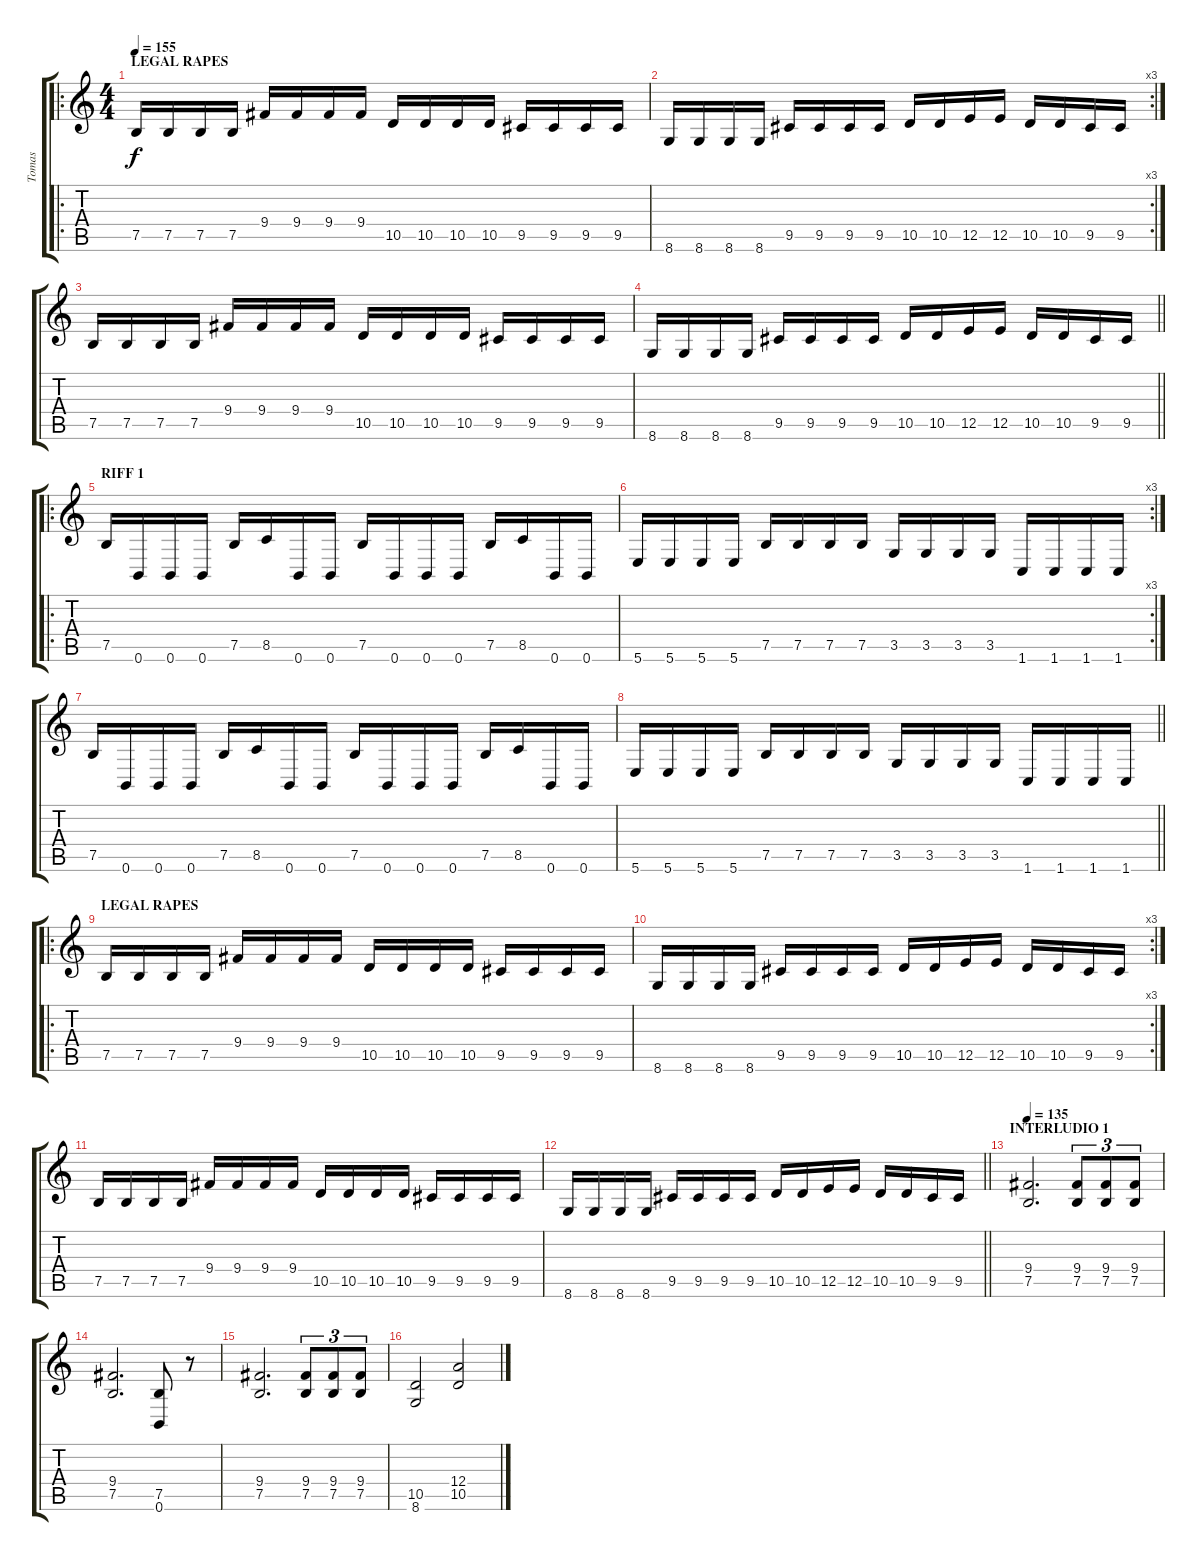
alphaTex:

\track ("Tomas" "Tomas") {instrument overdrivenguitar}
\staff {score tabs}
\tuning (B3 Gb3 D3 A2 E2 B1) {hide}
\ro
\ts (4 4)
\section ("" "LEGAL RAPES")
\tempo 155
\clef g2
\ks c
7.5.16{dy f} 7.5.16 7.5.16 7.5.16 9.4.16 9.4.16 9.4.16 9.4.16 10.5.16 10.5.16 10.5.16 10.5.16 9.5.16 9.5.16 9.5.16 9.5.16 |
\rc 3
8.6.16 8.6.16 8.6.16 8.6.16 9.5.16 9.5.16 9.5.16 9.5.16 10.5.16 10.5.16 12.5.16 12.5.16 10.5.16 10.5.16 9.5.16 9.5.16 |
7.5.16 7.5.16 7.5.16 7.5.16 9.4.16 9.4.16 9.4.16 9.4.16 10.5.16 10.5.16 10.5.16 10.5.16 9.5.16 9.5.16 9.5.16 9.5.16 |
\barLineRight lightlight
8.6.16 8.6.16 8.6.16 8.6.16 9.5.16 9.5.16 9.5.16 9.5.16 10.5.16 10.5.16 12.5.16 12.5.16 10.5.16 10.5.16 9.5.16 9.5.16 |
\ro
\section ("" "RIFF 1")
7.5.16 0.6.16 0.6.16 0.6.16 7.5.16 8.5.16 0.6.16 0.6.16 7.5.16 0.6.16 0.6.16 0.6.16 7.5.16 8.5.16 0.6.16 0.6.16 |
\rc 3
5.6.16 5.6.16 5.6.16 5.6.16 7.5.16 7.5.16 7.5.16 7.5.16 3.5.16 3.5.16 3.5.16 3.5.16 1.6.16 1.6.16 1.6.16 1.6.16 |
7.5.16 0.6.16 0.6.16 0.6.16 7.5.16 8.5.16 0.6.16 0.6.16 7.5.16 0.6.16 0.6.16 0.6.16 7.5.16 8.5.16 0.6.16 0.6.16 |
\barLineRight lightlight
5.6.16 5.6.16 5.6.16 5.6.16 7.5.16 7.5.16 7.5.16 7.5.16 3.5.16 3.5.16 3.5.16 3.5.16 1.6.16 1.6.16 1.6.16 1.6.16 |
\ro
\section ("" "LEGAL RAPES")
7.5.16 7.5.16 7.5.16 7.5.16 9.4.16 9.4.16 9.4.16 9.4.16 10.5.16 10.5.16 10.5.16 10.5.16 9.5.16 9.5.16 9.5.16 9.5.16 |
\rc 3
8.6.16 8.6.16 8.6.16 8.6.16 9.5.16 9.5.16 9.5.16 9.5.16 10.5.16 10.5.16 12.5.16 12.5.16 10.5.16 10.5.16 9.5.16 9.5.16 |
7.5.16 7.5.16 7.5.16 7.5.16 9.4.16 9.4.16 9.4.16 9.4.16 10.5.16 10.5.16 10.5.16 10.5.16 9.5.16 9.5.16 9.5.16 9.5.16 |
\barLineRight lightlight
8.6.16 8.6.16 8.6.16 8.6.16 9.5.16 9.5.16 9.5.16 9.5.16 10.5.16 10.5.16 12.5.16 12.5.16 10.5.16 10.5.16 9.5.16 9.5.16 |
\section ("" "INTERLUDIO 1")
\tempo 135
(9.4 7.5).2{d} (9.4 7.5).8{tu (3 2)} (9.4 7.5).8{tu (3 2)} (9.4 7.5).8{tu (3 2)} |
(9.4 7.5).2{d} (7.5 0.6).8 r.8 |
(9.4 7.5).2{d} (9.4 7.5).8{tu (3 2)} (9.4 7.5).8{tu (3 2)} (9.4 7.5).8{tu (3 2)} |
(10.5 8.6).2 (12.4 10.5).2
